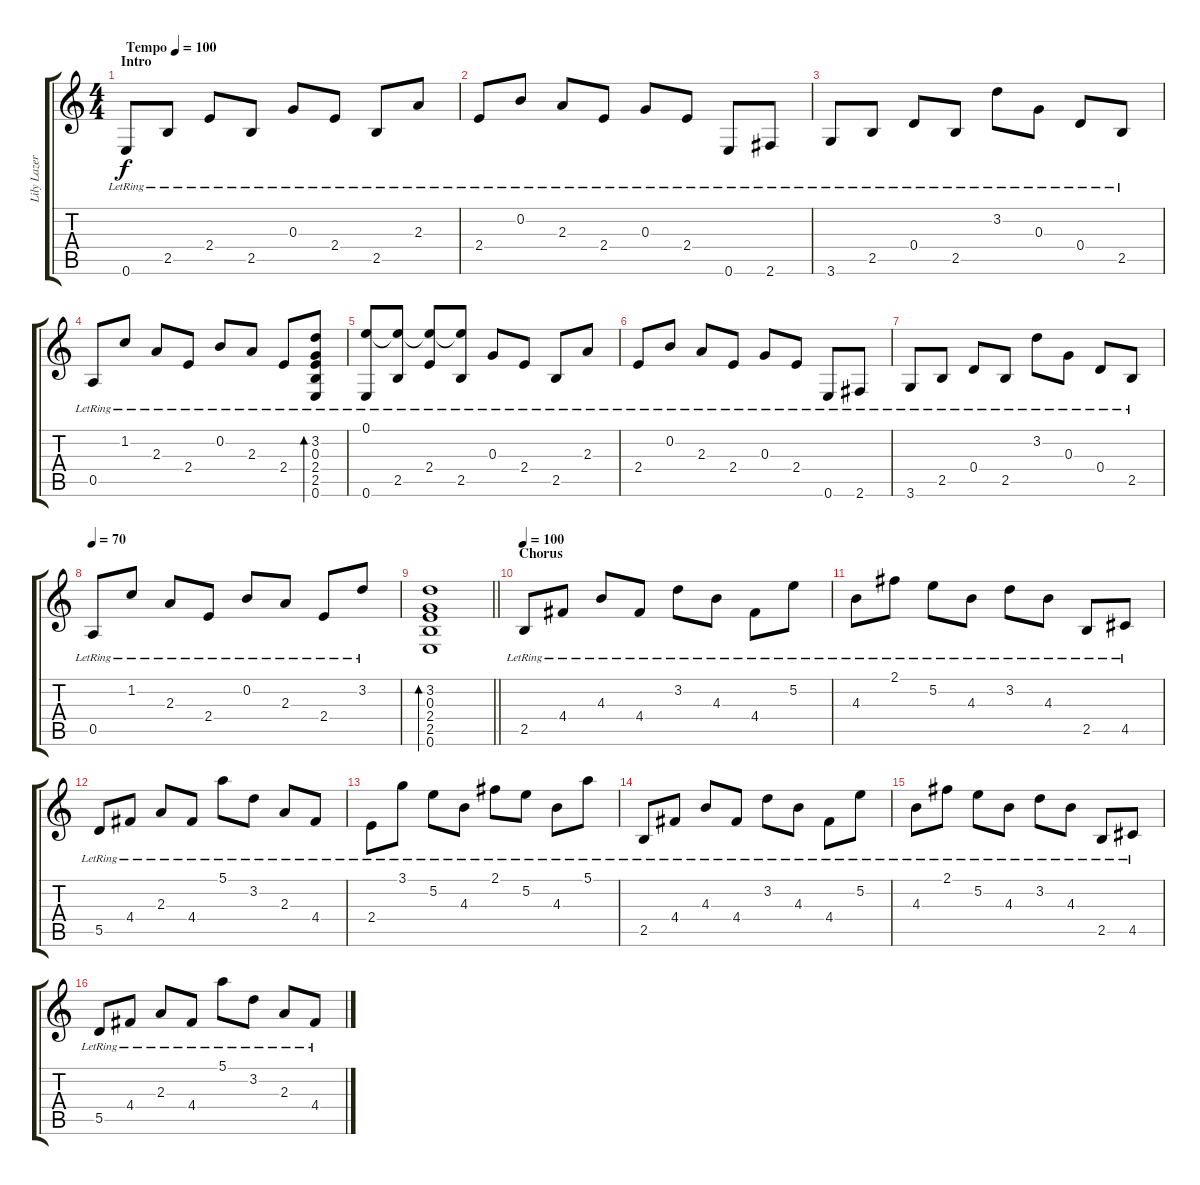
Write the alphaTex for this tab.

\track ("Lily Lazer (Guitar)" "Lily Lazer") {instrument electricguitarjazz}
\staff {score tabs}
\tuning (E4 B3 G3 D3 A2 E2) {hide}
\ts (4 4)
\section ("" "Intro")
\tempo (100 "Tempo")
\clef g2
\ks c
0.6{lr}.8{dy f instrument electricguitarjazz} 2.5{lr}.8 2.4{lr}.8 2.5{lr}.8 0.3{lr}.8 2.4{lr}.8 2.5{lr}.8 2.3{lr}.8 |
2.4{lr}.8 0.2{lr}.8 2.3{lr}.8 2.4{lr}.8 0.3{lr}.8 2.4{lr}.8 0.6{lr}.8 2.6{lr}.8 |
3.6{lr}.8 2.5{lr}.8 0.4{lr}.8 2.5{lr}.8 3.2{lr}.8 0.3{lr}.8 0.4{lr}.8 2.5{lr}.8 |
0.5{lr}.8 1.2{lr}.8 2.3{lr}.8 2.4{lr}.8 0.2{lr}.8 2.3{lr}.8 2.4{lr}.8 (3.2{lr} 0.3{lr} 2.4{lr} 2.5{lr} 0.6{lr}).8{bd 240} |
(0.1 0.6{lr}).8 (0.1{t} 2.5{lr}).8 (0.1{t} 2.4{lr}).8 (0.1{t} 2.5{lr}).8 0.3{lr}.8 2.4{lr}.8 2.5{lr}.8 2.3{lr}.8 |
2.4{lr}.8 0.2{lr}.8 2.3{lr}.8 2.4{lr}.8 0.3{lr}.8 2.4{lr}.8 0.6{lr}.8 2.6{lr}.8 |
3.6{lr}.8 2.5{lr}.8 0.4{lr}.8 2.5{lr}.8 3.2{lr}.8 0.3{lr}.8 0.4{lr}.8 2.5{lr}.8 |
\tempo 70
0.5{lr}.8 1.2{lr}.8 2.3{lr}.8 2.4{lr}.8 0.2{lr}.8 2.3{lr}.8 2.4{lr}.8 3.2{lr}.8 |
\barLineRight lightlight
(3.2 0.3 2.4 2.5 0.6).1{bd 480} |
\section ("" "Chorus")
\tempo 100
2.5{lr}.8 4.4{lr}.8 4.3{lr}.8 4.4{lr}.8 3.2{lr}.8 4.3{lr}.8 4.4{lr}.8 5.2{lr}.8 |
4.3{lr}.8 2.1{lr}.8 5.2{lr}.8 4.3{lr}.8 3.2{lr}.8 4.3{lr}.8 2.5{lr}.8 4.5{lr}.8 |
5.5{lr}.8 4.4{lr}.8 2.3{lr}.8 4.4{lr}.8 5.1{lr}.8 3.2{lr}.8 2.3{lr}.8 4.4{lr}.8 |
2.4{lr}.8 3.1{lr}.8 5.2{lr}.8 4.3{lr}.8 2.1{lr}.8 5.2{lr}.8 4.3{lr}.8 5.1{lr}.8 |
2.5{lr}.8 4.4{lr}.8 4.3{lr}.8 4.4{lr}.8 3.2{lr}.8 4.3{lr}.8 4.4{lr}.8 5.2{lr}.8 |
4.3{lr}.8 2.1{lr}.8 5.2{lr}.8 4.3{lr}.8 3.2{lr}.8 4.3{lr}.8 2.5{lr}.8 4.5{lr}.8 |
5.5{lr}.8 4.4{lr}.8 2.3{lr}.8 4.4{lr}.8 5.1{lr}.8 3.2{lr}.8 2.3{lr}.8 4.4{lr}.8
